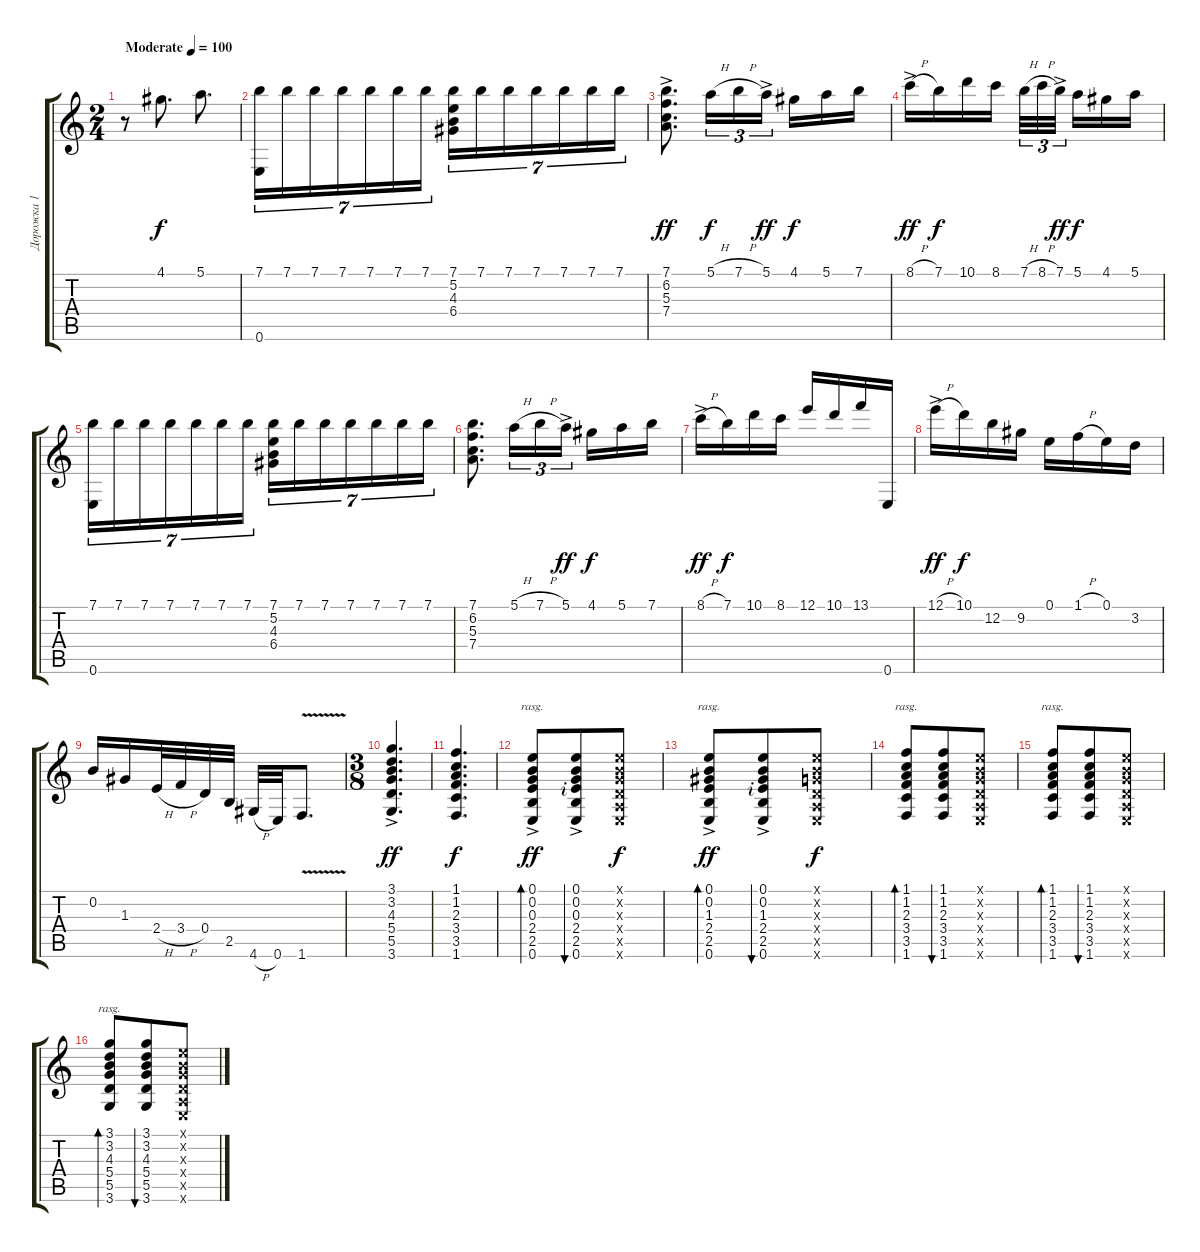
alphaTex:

\track ("Дорожка 1" "Дорожка 1") {instrument acousticguitarnylon}
\staff {score tabs}
\tuning (E4 B3 G3 D3 A2 E2) {hide}
\ts (2 4)
\tempo (100 "Moderate")
\clef g2
\ks c
r.8{dy f instrument acousticguitarnylon} 4.1.8{d} 5.1.8{d} |
(7.1 0.6).16{tu (7 4) beam Down} 7.1.16{tu (7 4) beam Down} 7.1.16{tu (7 4) beam Down} 7.1.16{tu (7 4) beam Down} 7.1.16{tu (7 4) beam Down} 7.1.16{tu (7 4) beam Down} 7.1.16{tu (7 4) beam Down} (7.1 5.2 4.3 6.4).16{tu (7 4)} 7.1.16{tu (7 4)} 7.1.16{tu (7 4)} 7.1.16{tu (7 4)} 7.1.16{tu (7 4)} 7.1.16{tu (7 4)} 7.1.16{tu (7 4)} |
(7.1{ac} 6.2{ac} 5.3{ac} 7.4{ac}).8{d dy ff} 5.1{h}.16{tu (3 2) dy f} 7.1{h}.16{tu (3 2)} 5.1{ac}.16{tu (3 2) dy ff beam splitsecondary} 4.1.16{dy f} 5.1.16 7.1.16 |
8.1{h ac}.16{dy ff} 7.1.16{dy f} 10.1.16 8.1.16 7.1{h}.32{tu (3 2)} 8.1{h}.32{tu (3 2)} 7.1{ac}.32{tu (3 2) dy ff beam splitsecondary} 5.1.16{dy f} 4.1.16 5.1.16 |
(7.1 0.6).16{tu (7 4) beam Down} 7.1.16{tu (7 4) beam Down} 7.1.16{tu (7 4) beam Down} 7.1.16{tu (7 4) beam Down} 7.1.16{tu (7 4) beam Down} 7.1.16{tu (7 4) beam Down} 7.1.16{tu (7 4) beam Down} (7.1 5.2 4.3 6.4).16{tu (7 4)} 7.1.16{tu (7 4)} 7.1.16{tu (7 4)} 7.1.16{tu (7 4)} 7.1.16{tu (7 4)} 7.1.16{tu (7 4)} 7.1.16{tu (7 4)} |
(7.1 6.2 5.3 7.4).8{d} 5.1{h}.16{tu (3 2)} 7.1{h}.16{tu (3 2)} 5.1{ac}.16{tu (3 2) dy ff beam splitsecondary} 4.1.16{dy f} 5.1.16 7.1.16 |
8.1{h ac}.16{dy ff} 7.1.16{dy f} 10.1.16 8.1.16 12.1.16 10.1.16 13.1.16 0.6.16 |
12.1{h ac}.16{dy ff} 10.1.16{dy f} 12.2.16 9.2.16 0.1.16 1.1{h}.16 0.1.16 3.2.16 |
0.2.16 1.3.16 2.4{h}.32 3.4{h}.32 0.4.32 2.5.32 4.6{h}.32 0.6.32 1.6{v}.8{d} |
\ts (3 8)
(3.1{ac} 3.2{ac} 4.3{ac} 5.4{ac} 5.5{ac} 3.6{ac}).4{d dy ff} |
(1.1 1.2 2.3 3.4 3.5 1.6).4{d dy f} |
(0.1{ac} 0.2{ac} 0.3{ac} 2.4{ac} 2.5{ac} 0.6{ac}).8{bd 240 rasg ii dy ff} (0.1{ac} 0.2{ac} 0.3{ac} 2.4{ac rf 2} 2.5{ac} 0.6{ac}).8{bu 240} (0.1{x} 0.2{x} 0.3{x} 0.4{x} 0.5{x} 0.6{x}).8{dy f} |
(0.1{ac} 0.2{ac} 1.3{ac} 2.4{ac} 2.5{ac} 0.6{ac}).8{bd 480 rasg ii dy ff} (0.1{ac} 0.2{ac} 1.3{ac} 2.4{ac rf 2} 2.5{ac} 0.6{ac}).8{bu 120} (0.1{x} 0.2{x} 0.3{x} 0.4{x} 0.5{x} 0.6{x}).8{dy f} |
(1.1 1.2 2.3 3.4 3.5 1.6).8{bd 240 rasg ii} (1.1 1.2 2.3 3.4 3.5 1.6).8{bu 240} (0.1{x} 0.2{x} 0.3{x} 0.4{x} 0.5{x} 0.6{x}).8 |
(1.1 1.2 2.3 3.4 3.5 1.6).8{bd 240 rasg ii} (1.1 1.2 2.3 3.4 3.5 1.6).8{bu 240} (0.1{x} 0.2{x} 0.3{x} 0.4{x} 0.5{x} 0.6{x}).8 |
(3.1 3.2 4.3 5.4 5.5 3.6).8{bd 240 rasg ii} (3.1 3.2 4.3 5.4 5.5 3.6).8{bu 240} (0.1{x} 0.2{x} 0.3{x} 0.4{x} 0.5{x} 0.6{x}).8
